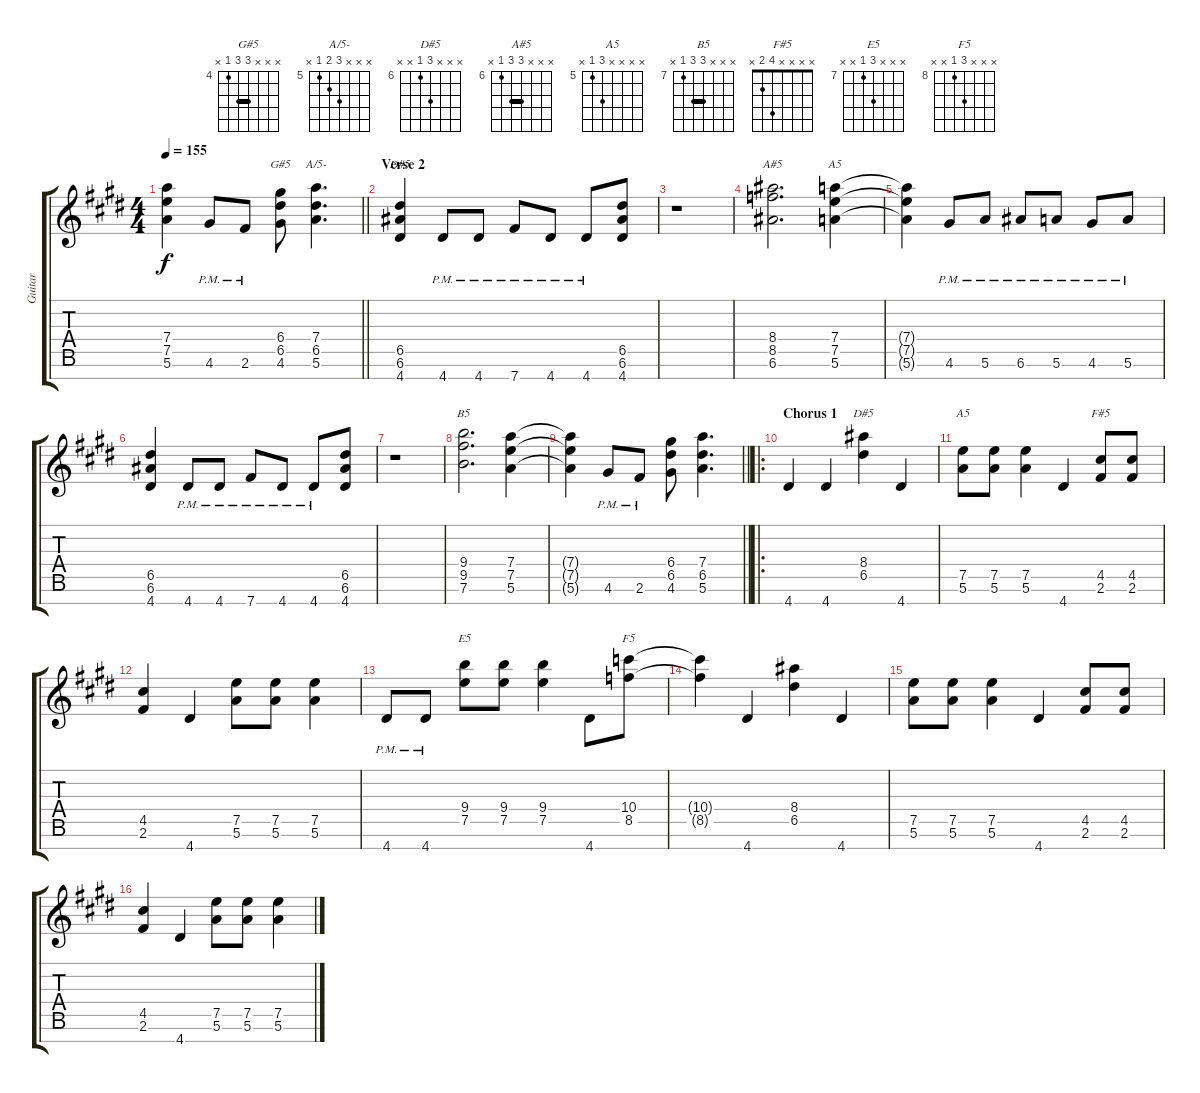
\track ("Guitar" "Guitar") {instrument distortionguitar}
\staff {score tabs}
\tuning (E4 B3 G3 D3 A2 E2 B1) {hide}
\chord ("G#5" x x x 6 6 4 x) {firstfret 4 barre 6}
\chord ("A/5-" x x x 7 6 5 x) {firstfret 5}
\chord ("D#5" x x x x 6 6 4) {firstfret 4 barre 6}
\chord ("A#5" x x x 8 8 6 x) {firstfret 6 barre 8}
\chord ("A5" x x x 7 7 5 x) {firstfret 5 barre 7}
\chord ("B5" x x x 9 9 7 x) {firstfret 7 barre 9}
\chord ("D#5" x x x 8 6 x x) {firstfret 6}
\chord ("A5" x x x x 7 5 x) {firstfret 5}
\chord ("F#5" x x x x 4 2 x)
\chord ("E5" x x x 9 7 x x) {firstfret 7}
\chord ("F5" x x x 10 8 x x) {firstfret 8}
\ts (4 4)
\tempo 155
\clef g2
\barLineRight lightlight
\ks e
(7.4{t} 7.5{t} 5.6{t}).4{ot 8vb dy f} 4.6{pm}.8{ot 8vb} 2.6{pm}.8{ot 8vb} (6.4 6.5 4.6).8{ch "G#5" ot 8vb} (7.4 6.5 5.6).4{d ch "A/5-" ot 8vb} |
\section ("" "Verse 2")
(6.5 6.6 4.7).4{ch "D#5" ot 8vb} 4.7{pm}.8{ot 8vb} 4.7{pm}.8{ot 8vb} 7.7{pm}.8{ot 8vb} 4.7{pm}.8{ot 8vb} 4.7{pm}.8{ot 8vb} (6.5 6.6 4.7).8{ot 8vb} |
r.1{ot 8vb} |
(8.4 8.5 6.6).2{d ch "A#5" ot 8vb} (7.4 7.5 5.6).4{ch "A5" ot 8vb} |
(7.4{t} 7.5{t} 5.6{t}).4{ot 8vb} 4.6{pm}.8{ot 8vb} 5.6{pm}.8{ot 8vb} 6.6{pm}.8{ot 8vb} 5.6{pm}.8{ot 8vb} 4.6{pm}.8{ot 8vb} 5.6{pm}.8{ot 8vb} |
(6.5 6.6 4.7).4{ot 8vb} 4.7{pm}.8{ot 8vb} 4.7{pm}.8{ot 8vb} 7.7{pm}.8{ot 8vb} 4.7{pm}.8{ot 8vb} 4.7{pm}.8{ot 8vb} (6.5 6.6 4.7).8{ot 8vb} |
r.1{ot 8vb} |
(9.4 9.5 7.6).2{d ch "B5" ot 8vb} (7.4 7.5 5.6).4{ot 8vb} |
\barLineRight lightlight
(7.4{t} 7.5{t} 5.6{t}).4{ot 8vb} 4.6{pm}.8{ot 8vb} 2.6{pm}.8{ot 8vb} (6.4 6.5 4.6).8{ot 8vb} (7.4 6.5 5.6).4{d ot 8vb} |
\ro
\section ("" "Chorus 1")
4.7.4{ot 8vb} 4.7.4{ot 8vb} (8.4 6.5).4{ch "D#5" ot 8vb} 4.7.4{ot 8vb} |
(7.5 5.6).8{ch "A5" ot 8vb} (7.5 5.6).8{ot 8vb} (7.5 5.6).4{ot 8vb} 4.7.4{ot 8vb} (4.5 2.6).8{ch "F#5" ot 8vb} (4.5 2.6).8{ot 8vb} |
(4.5 2.6).4{ot 8vb} 4.7.4{ot 8vb} (7.5 5.6).8{ot 8vb} (7.5 5.6).8{ot 8vb} (7.5 5.6).4{ot 8vb} |
4.7{pm}.8{ot 8vb} 4.7{pm}.8{ot 8vb} (9.4 7.5).8{ch "E5" ot 8vb} (9.4 7.5).8{ot 8vb} (9.4 7.5).4{ot 8vb} 4.7.8{ot 8vb} (10.4 8.5).8{ch "F5" ot 8vb} |
(10.4{t} 8.5{t}).4{ot 8vb} 4.7.4{ot 8vb} (8.4 6.5).4{ot 8vb} 4.7.4{ot 8vb} |
(7.5 5.6).8{ot 8vb} (7.5 5.6).8{ot 8vb} (7.5 5.6).4{ot 8vb} 4.7.4{ot 8vb} (4.5 2.6).8{ot 8vb} (4.5 2.6).8{ot 8vb} |
(4.5 2.6).4{ot 8vb} 4.7.4{ot 8vb} (7.5 5.6).8{ot 8vb} (7.5 5.6).8{ot 8vb} (7.5 5.6).4{ot 8vb}
